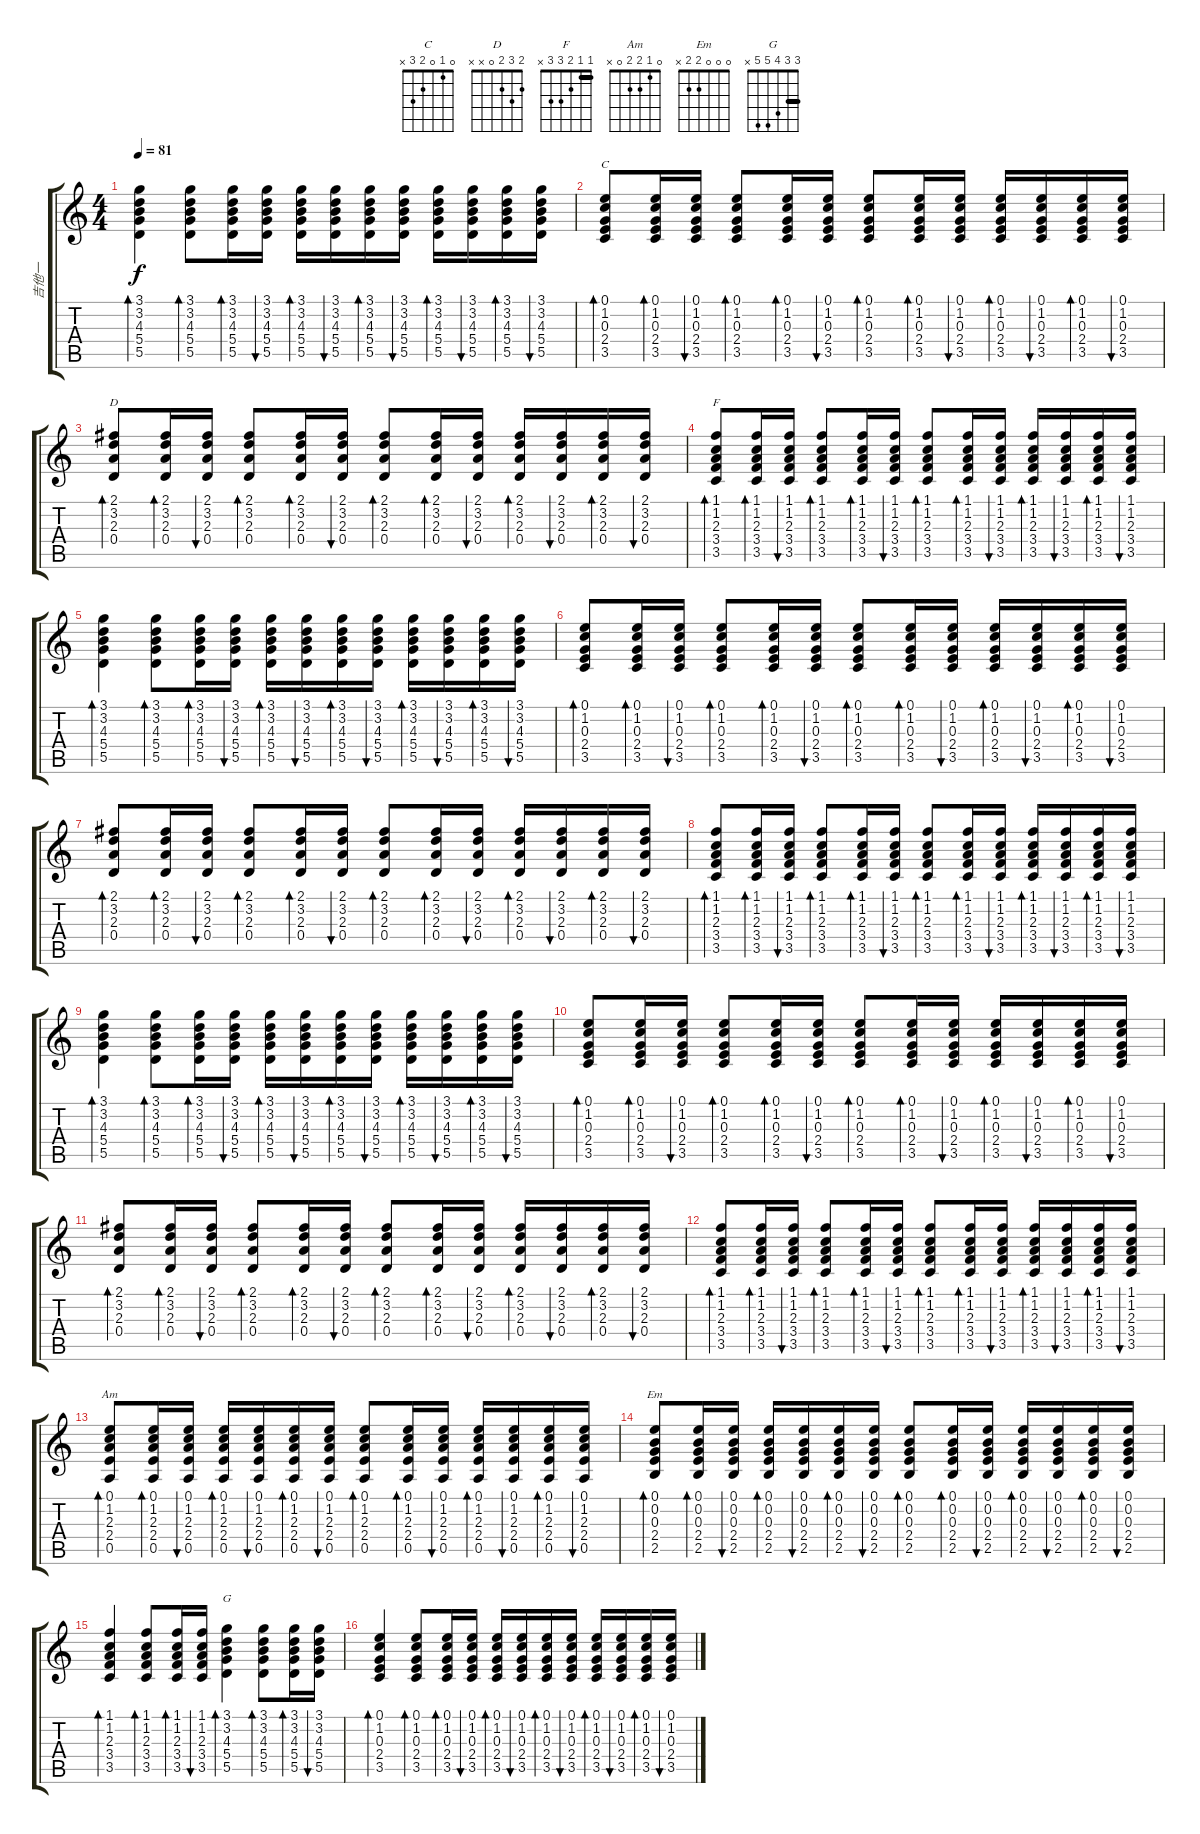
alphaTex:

\track ("吉他一" "吉他一") {instrument acousticguitarsteel}
\staff {score tabs}
\tuning (E4 B3 G3 D3 A2 E2) {hide}
\chord ("C" 0 1 0 2 3 x)
\chord ("D" 2 3 2 0 x x)
\chord ("F" 1 1 2 3 3 x) {barre 1}
\chord ("Am" 0 1 2 2 0 x)
\chord ("Em" 0 0 0 2 2 x)
\chord ("G" 3 3 4 5 5 x) {barre 3}
\ts (4 4)
\tempo 81
\clef g2
\ks c
(3.1 3.2 4.3 5.4 5.5).4{bd 60 dy f} (3.1 3.2 4.3 5.4 5.5).8{bd 60} (3.1 3.2 4.3 5.4 5.5).16{bd 60} (3.1 3.2 4.3 5.4 5.5).16{bu 60} (3.1 3.2 4.3 5.4 5.5).16{bd 60} (3.1 3.2 4.3 5.4 5.5).16{bu 60} (3.1 3.2 4.3 5.4 5.5).16{bd 60} (3.1 3.2 4.3 5.4 5.5).16{bu 60} (3.1 3.2 4.3 5.4 5.5).16{bd 60} (3.1 3.2 4.3 5.4 5.5).16{bu 60} (3.1 3.2 4.3 5.4 5.5).16{bd 60} (3.1 3.2 4.3 5.4 5.5).16{bu 60} |
(0.1 1.2 0.3 2.4 3.5).8{bd 60 ch "C"} (0.1 1.2 0.3 2.4 3.5).16{bd 60} (0.1 1.2 0.3 2.4 3.5).16{bu 60} (0.1 1.2 0.3 2.4 3.5).8{bd 60} (0.1 1.2 0.3 2.4 3.5).16{bd 60} (0.1 1.2 0.3 2.4 3.5).16{bu 60} (0.1 1.2 0.3 2.4 3.5).8{bd 60} (0.1 1.2 0.3 2.4 3.5).16{bd 60} (0.1 1.2 0.3 2.4 3.5).16{bu 60} (0.1 1.2 0.3 2.4 3.5).16{bd 60} (0.1 1.2 0.3 2.4 3.5).16{bu 60} (0.1 1.2 0.3 2.4 3.5).16{bd 60} (0.1 1.2 0.3 2.4 3.5).16{bu 60} |
(2.1 3.2 2.3 0.4).8{bd 60 ch "D"} (2.1 3.2 2.3 0.4).16{bd 60} (2.1 3.2 2.3 0.4).16{bu 60} (2.1 3.2 2.3 0.4).8{bd 60} (2.1 3.2 2.3 0.4).16{bd 60} (2.1 3.2 2.3 0.4).16{bu 60} (2.1 3.2 2.3 0.4).8{bd 60} (2.1 3.2 2.3 0.4).16{bd 60} (2.1 3.2 2.3 0.4).16{bu 60} (2.1 3.2 2.3 0.4).16{bd 60} (2.1 3.2 2.3 0.4).16{bu 60} (2.1 3.2 2.3 0.4).16{bd 60} (2.1 3.2 2.3 0.4).16{bu 60} |
(1.1 1.2 2.3 3.4 3.5).8{bd 60 ch "F"} (1.1 1.2 2.3 3.4 3.5).16{bd 60} (1.1 1.2 2.3 3.4 3.5).16{bu 60} (1.1 1.2 2.3 3.4 3.5).8{bd 60} (1.1 1.2 2.3 3.4 3.5).16{bd 60} (1.1 1.2 2.3 3.4 3.5).16{bu 60} (1.1 1.2 2.3 3.4 3.5).8{bd 60} (1.1 1.2 2.3 3.4 3.5).16{bd 60} (1.1 1.2 2.3 3.4 3.5).16{bu 60} (1.1 1.2 2.3 3.4 3.5).16{bd 60} (1.1 1.2 2.3 3.4 3.5).16{bu 60} (1.1 1.2 2.3 3.4 3.5).16{bd 60} (1.1 1.2 2.3 3.4 3.5).16{bu 60} |
(3.1 3.2 4.3 5.4 5.5).4{bd 60} (3.1 3.2 4.3 5.4 5.5).8{bd 60} (3.1 3.2 4.3 5.4 5.5).16{bd 60} (3.1 3.2 4.3 5.4 5.5).16{bu 60} (3.1 3.2 4.3 5.4 5.5).16{bd 60} (3.1 3.2 4.3 5.4 5.5).16{bu 60} (3.1 3.2 4.3 5.4 5.5).16{bd 60} (3.1 3.2 4.3 5.4 5.5).16{bu 60} (3.1 3.2 4.3 5.4 5.5).16{bd 60} (3.1 3.2 4.3 5.4 5.5).16{bu 60} (3.1 3.2 4.3 5.4 5.5).16{bd 60} (3.1 3.2 4.3 5.4 5.5).16{bu 60} |
(0.1 1.2 0.3 2.4 3.5).8{bd 60} (0.1 1.2 0.3 2.4 3.5).16{bd 60} (0.1 1.2 0.3 2.4 3.5).16{bu 60} (0.1 1.2 0.3 2.4 3.5).8{bd 60} (0.1 1.2 0.3 2.4 3.5).16{bd 60} (0.1 1.2 0.3 2.4 3.5).16{bu 60} (0.1 1.2 0.3 2.4 3.5).8{bd 60} (0.1 1.2 0.3 2.4 3.5).16{bd 60} (0.1 1.2 0.3 2.4 3.5).16{bu 60} (0.1 1.2 0.3 2.4 3.5).16{bd 60} (0.1 1.2 0.3 2.4 3.5).16{bu 60} (0.1 1.2 0.3 2.4 3.5).16{bd 60} (0.1 1.2 0.3 2.4 3.5).16{bu 60} |
(2.1 3.2 2.3 0.4).8{bd 60} (2.1 3.2 2.3 0.4).16{bd 60} (2.1 3.2 2.3 0.4).16{bu 60} (2.1 3.2 2.3 0.4).8{bd 60} (2.1 3.2 2.3 0.4).16{bd 60} (2.1 3.2 2.3 0.4).16{bu 60} (2.1 3.2 2.3 0.4).8{bd 60} (2.1 3.2 2.3 0.4).16{bd 60} (2.1 3.2 2.3 0.4).16{bu 60} (2.1 3.2 2.3 0.4).16{bd 60} (2.1 3.2 2.3 0.4).16{bu 60} (2.1 3.2 2.3 0.4).16{bd 60} (2.1 3.2 2.3 0.4).16{bu 60} |
(1.1 1.2 2.3 3.4 3.5).8{bd 60} (1.1 1.2 2.3 3.4 3.5).16{bd 60} (1.1 1.2 2.3 3.4 3.5).16{bu 60} (1.1 1.2 2.3 3.4 3.5).8{bd 60} (1.1 1.2 2.3 3.4 3.5).16{bd 60} (1.1 1.2 2.3 3.4 3.5).16{bu 60} (1.1 1.2 2.3 3.4 3.5).8{bd 60} (1.1 1.2 2.3 3.4 3.5).16{bd 60} (1.1 1.2 2.3 3.4 3.5).16{bu 60} (1.1 1.2 2.3 3.4 3.5).16{bd 60} (1.1 1.2 2.3 3.4 3.5).16{bu 60} (1.1 1.2 2.3 3.4 3.5).16{bd 60} (1.1 1.2 2.3 3.4 3.5).16{bu 60} |
(3.1 3.2 4.3 5.4 5.5).4{bd 60} (3.1 3.2 4.3 5.4 5.5).8{bd 60} (3.1 3.2 4.3 5.4 5.5).16{bd 60} (3.1 3.2 4.3 5.4 5.5).16{bu 60} (3.1 3.2 4.3 5.4 5.5).16{bd 60} (3.1 3.2 4.3 5.4 5.5).16{bu 60} (3.1 3.2 4.3 5.4 5.5).16{bd 60} (3.1 3.2 4.3 5.4 5.5).16{bu 60} (3.1 3.2 4.3 5.4 5.5).16{bd 60} (3.1 3.2 4.3 5.4 5.5).16{bu 60} (3.1 3.2 4.3 5.4 5.5).16{bd 60} (3.1 3.2 4.3 5.4 5.5).16{bu 60} |
(0.1 1.2 0.3 2.4 3.5).8{bd 60} (0.1 1.2 0.3 2.4 3.5).16{bd 60} (0.1 1.2 0.3 2.4 3.5).16{bu 60} (0.1 1.2 0.3 2.4 3.5).8{bd 60} (0.1 1.2 0.3 2.4 3.5).16{bd 60} (0.1 1.2 0.3 2.4 3.5).16{bu 60} (0.1 1.2 0.3 2.4 3.5).8{bd 60} (0.1 1.2 0.3 2.4 3.5).16{bd 60} (0.1 1.2 0.3 2.4 3.5).16{bu 60} (0.1 1.2 0.3 2.4 3.5).16{bd 60} (0.1 1.2 0.3 2.4 3.5).16{bu 60} (0.1 1.2 0.3 2.4 3.5).16{bd 60} (0.1 1.2 0.3 2.4 3.5).16{bu 60} |
(2.1 3.2 2.3 0.4).8{bd 60} (2.1 3.2 2.3 0.4).16{bd 60} (2.1 3.2 2.3 0.4).16{bu 60} (2.1 3.2 2.3 0.4).8{bd 60} (2.1 3.2 2.3 0.4).16{bd 60} (2.1 3.2 2.3 0.4).16{bu 60} (2.1 3.2 2.3 0.4).8{bd 60} (2.1 3.2 2.3 0.4).16{bd 60} (2.1 3.2 2.3 0.4).16{bu 60} (2.1 3.2 2.3 0.4).16{bd 60} (2.1 3.2 2.3 0.4).16{bu 60} (2.1 3.2 2.3 0.4).16{bd 60} (2.1 3.2 2.3 0.4).16{bu 60} |
(1.1 1.2 2.3 3.4 3.5).8{bd 60} (1.1 1.2 2.3 3.4 3.5).16{bd 60} (1.1 1.2 2.3 3.4 3.5).16{bu 60} (1.1 1.2 2.3 3.4 3.5).8{bd 60} (1.1 1.2 2.3 3.4 3.5).16{bd 60} (1.1 1.2 2.3 3.4 3.5).16{bu 60} (1.1 1.2 2.3 3.4 3.5).8{bd 60} (1.1 1.2 2.3 3.4 3.5).16{bd 60} (1.1 1.2 2.3 3.4 3.5).16{bu 60} (1.1 1.2 2.3 3.4 3.5).16{bd 60} (1.1 1.2 2.3 3.4 3.5).16{bu 60} (1.1 1.2 2.3 3.4 3.5).16{bd 60} (1.1 1.2 2.3 3.4 3.5).16{bu 60} |
(0.1 1.2 2.3 2.4 0.5).8{bd 60 ch "Am"} (0.1 1.2 2.3 2.4 0.5).16{bd 60} (0.1 1.2 2.3 2.4 0.5).16{bu 60} (0.1 1.2 2.3 2.4 0.5).16{bd 60} (0.1 1.2 2.3 2.4 0.5).16{bu 60} (0.1 1.2 2.3 2.4 0.5).16{bd 60} (0.1 1.2 2.3 2.4 0.5).16{bu 60} (0.1 1.2 2.3 2.4 0.5).8{bd 60} (0.1 1.2 2.3 2.4 0.5).16{bd 60} (0.1 1.2 2.3 2.4 0.5).16{bu 60} (0.1 1.2 2.3 2.4 0.5).16{bd 60} (0.1 1.2 2.3 2.4 0.5).16{bu 60} (0.1 1.2 2.3 2.4 0.5).16{bd 60} (0.1 1.2 2.3 2.4 0.5).16{bu 60} |
(0.1 0.2 0.3 2.4 2.5).8{bd 60 ch "Em"} (0.1 0.2 0.3 2.4 2.5).16{bd 60} (0.1 0.2 0.3 2.4 2.5).16{bu 60} (0.1 0.2 0.3 2.4 2.5).16{bd 60} (0.1 0.2 0.3 2.4 2.5).16{bu 60} (0.1 0.2 0.3 2.4 2.5).16{bd 60} (0.1 0.2 0.3 2.4 2.5).16{bu 60} (0.1 0.2 0.3 2.4 2.5).8{bd 60} (0.1 0.2 0.3 2.4 2.5).16{bd 60} (0.1 0.2 0.3 2.4 2.5).16{bu 60} (0.1 0.2 0.3 2.4 2.5).16{bd 60} (0.1 0.2 0.3 2.4 2.5).16{bu 60} (0.1 0.2 0.3 2.4 2.5).16{bd 60} (0.1 0.2 0.3 2.4 2.5).16{bu 60} |
(1.1 1.2 2.3 3.4 3.5).4{bd 120} (1.1 1.2 2.3 3.4 3.5).8{bd 30} (1.1 1.2 2.3 3.4 3.5).16{bd 30} (1.1 1.2 2.3 3.4 3.5).16{bu 30} (3.1 3.2 4.3 5.4 5.5).4{bd 120 ch "G"} (3.1 3.2 4.3 5.4 5.5).8{bd 120} (3.1 3.2 4.3 5.4 5.5).16{bd 120} (3.1 3.2 4.3 5.4 5.5).16{bu 30} |
(0.1 1.2 0.3 2.4 3.5).4{bd 30} (0.1 1.2 0.3 2.4 3.5).8{bd 60} (0.1 1.2 0.3 2.4 3.5).16{bd 60} (0.1 1.2 0.3 2.4 3.5).16{bu 60} (0.1 1.2 0.3 2.4 3.5).16{bd 60} (0.1 1.2 0.3 2.4 3.5).16{bu 60} (0.1 1.2 0.3 2.4 3.5).16{bd 60} (0.1 1.2 0.3 2.4 3.5).16{bu 60} (0.1 1.2 0.3 2.4 3.5).16{bd 60} (0.1 1.2 0.3 2.4 3.5).16{bu 60} (0.1 1.2 0.3 2.4 3.5).16{bd 60} (0.1 1.2 0.3 2.4 3.5).16{bu 60}
